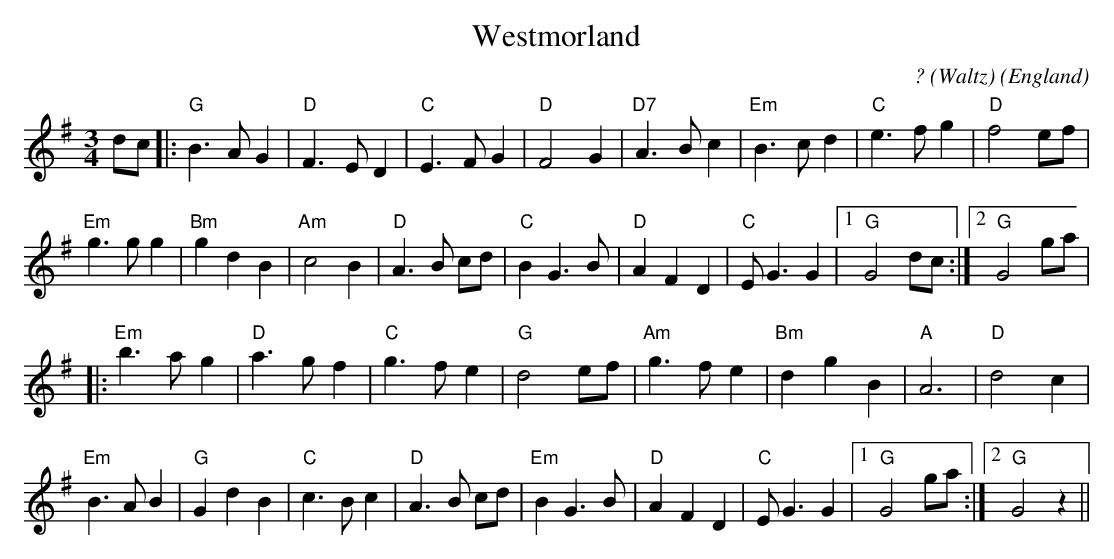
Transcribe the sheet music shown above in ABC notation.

X:1
T:Westmorland
C:? (Waltz)
M:3/4
O:England
K:G
dc \
|: "G" B3AG2 | "D" F3ED2   | "C" E3FG2  | "D" F4G2   | \
"D7" A3 Bc2  | "Em" B3cd2  | "C" e3fg2  | "D" f4 ef  |
"Em" g3gg2   | "Bm" g2d2B2 | "Am" c4 B2 | "D" A3B cd | \
"C" B2G3B    | "D" A2F2D2  | "C" EG3 G2 |1 "G"G4 dc :|2 "G" G4 ga |
|: "Em" b3ag2 | "D" a3gf2    | "C" g3fe2  | "G" d4 ef   | \
"Am" g3fe2    |  "Bm" d2g2B2 | "A" A6     | "D" d4 c2   |
"Em" B3AB2    |  "G" G2d2B2  | "C" c3Bc2  | "D" A3B cd  | \
"Em" B2G3B    |  "D" A2F2D2  | "C" EG3G2  |1 "G" G4 ga :|2 "G" G4  z2 ||
